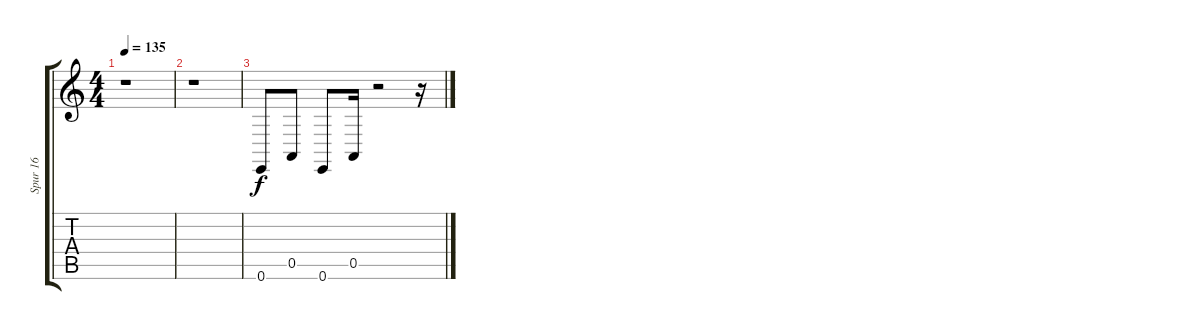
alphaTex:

\track ("Spur 16" "Spur 16") {instrument lead7fifths}
\staff {score tabs}
\tuning (E4 B3 G3 D3 A2 E2) {hide}
\ts (4 4)
\tempo 135
\clef g2
\ks c
r.1{dy f} |
r.1 |
0.6.8 0.5.8 0.6.8 0.5.16 r.2 r.16
